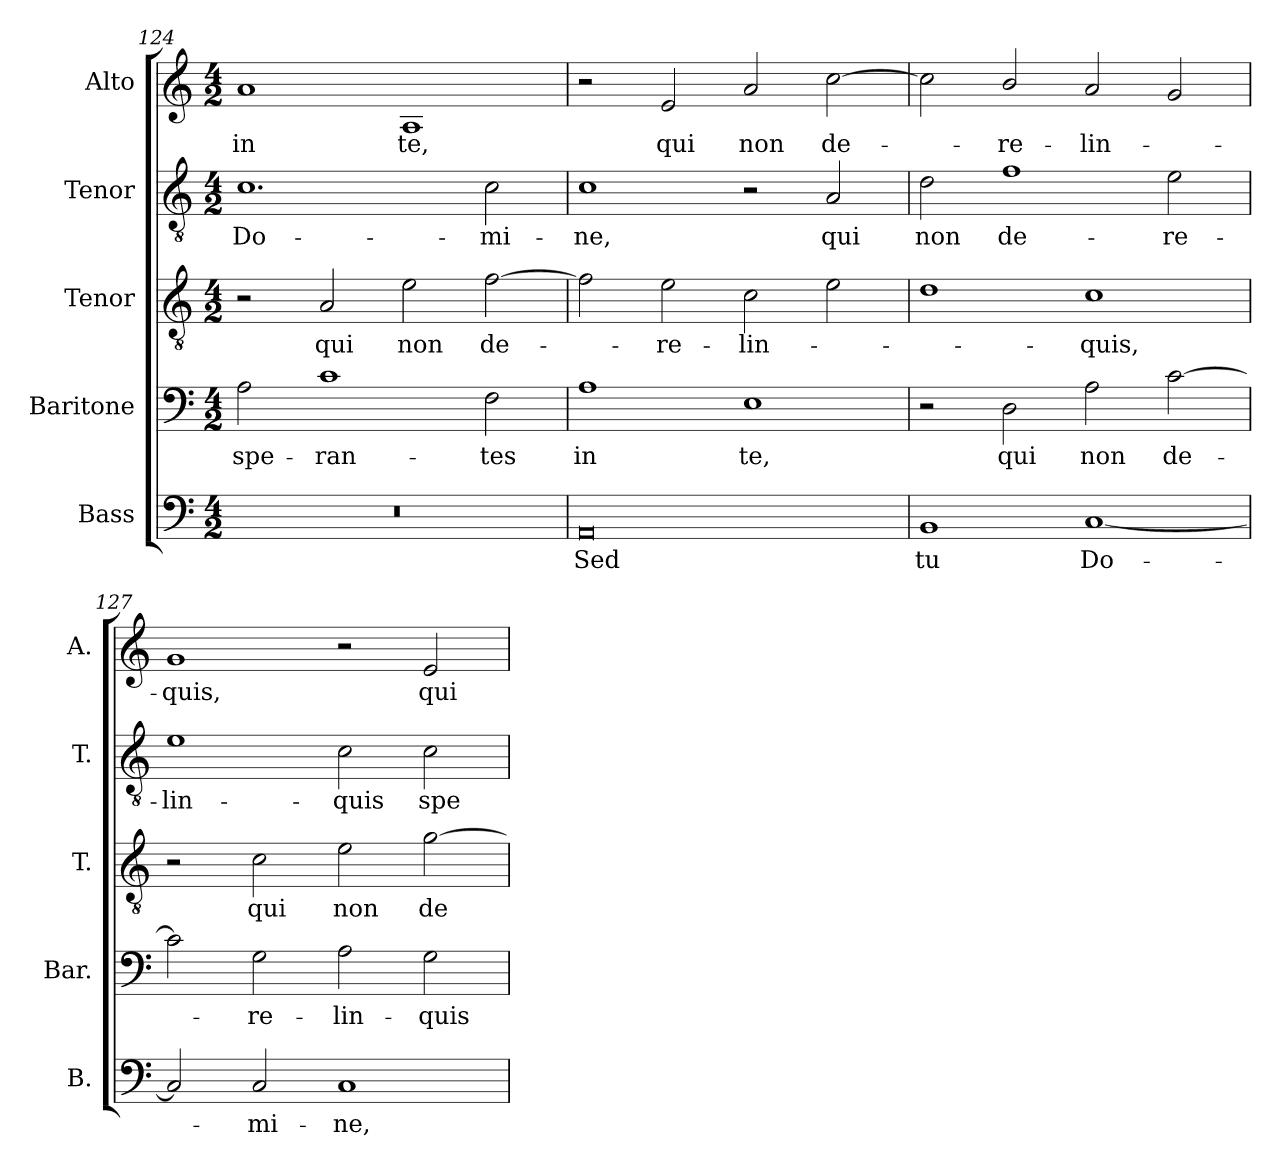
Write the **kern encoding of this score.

**kern	**text	**kern	**text	**kern	**text	**kern	**text	**kern	**text
*part5	*part5	*part4	*part4	*part3	*part3	*part2	*part2	*part1	*part1
*staff5	*staff5	*staff4	*staff4	*staff3	*staff3	*staff2	*staff2	*staff1	*staff1
*I"Bass	*	*I"Baritone	*	*I"Tenor	*	*I"Tenor	*	*I"Alto	*
*I'B.	*	*I'Bar.	*	*I'T.	*	*I'T.	*	*I'A.	*
*clefF4	*	*clefF4	*	*clefGv2	*	*clefGv2	*	*clefG2	*
*	*	*	*	*ITrd7c12	*	*ITrd7c12	*	*	*
*k[]	*	*k[]	*	*k[]	*	*k[]	*	*k[]	*
*C:	*	*C:	*	*C:	*	*C:	*	*C:	*
*M4/2	*	*M4/2	*	*M4/2	*	*M4/2	*	*M4/2	*
=124	=124	=124	=124	=124	=124	=124	=124	=124	=124
!LO:N:vis=1	!	!	!	!	!	!	!	!	!
!	!	!	!LO:LY:b:color=#000000	!	!	!	!	!	!
!	!	!	!	!	!	!	!LO:LY:b:color=#000000	!	!
!	!	!	!	!	!	!	!	!	!LO:LY:b:color=#000000
0r	.	2Ai\	spe-	2r	.	1.Ci	Do-	1ai	in
!	!	!	!LO:LY:b:color=#000000	!	!	!	!	!	!
!	!	!	!	!	!LO:LY:b:color=#000000	!	!	!	!
.	.	1ci	-ran-	2AAi/	qui	.	.	.	.
!	!	!	!	!	!LO:LY:b:color=#000000	!	!	!	!
!	!	!	!	!	!	!	!	!	!LO:LY:b:color=#000000
.	.	.	.	2Ei\	non	.	.	1Ai	te,
!	!	!	!LO:LY:b:color=#000000	!	!	!	!	!	!
!	!	!	!	!	!LO:LY:b:color=#000000	!	!	!	!
!	!	!	!	!	!	!	!LO:LY:b:color=#000000	!	!
.	.	2Fi\	-tes	[2Fi\	de-	2Ci\	-mi-	.	.
=125	=125	=125	=125	=125	=125	=125	=125	=125	=125
!	!LO:LY:b:color=#000000	!	!	!	!	!	!	!	!
!	!	!	!LO:LY:b:color=#000000	!	!	!	!	!	!
!	!	!	!	!	!	!	!LO:LY:b:color=#000000	!	!
0AAi	Sed	1Ai	in	2Fi\]	.	1Ci	-ne,	2r	.
!	!	!	!	!	!LO:LY:b:color=#000000	!	!	!	!
!	!	!	!	!	!	!	!	!	!LO:LY:b:color=#000000
.	.	.	.	2Ei\	-re-	.	.	2ei/	qui
!	!	!	!LO:LY:b:color=#000000	!	!	!	!	!	!
!	!	!	!	!	!LO:LY:b:color=#000000	!	!	!	!
!	!	!	!	!	!	!	!	!	!LO:LY:b:color=#000000
.	.	1Ei	te,	2Ci\	-lin-	2r	.	2ai/	non
!	!	!	!	!	!	!	!LO:LY:b:color=#000000	!	!
!	!	!	!	!	!	!	!	!	!LO:LY:b:color=#000000
.	.	.	.	2Ei\	.	2AAi/	qui	[2cci\	de-
=126	=126	=126	=126	=126	=126	=126	=126	=126	=126
!	!LO:LY:b:color=#000000	!	!	!	!	!	!	!	!
!	!	!	!	!	!	!	!LO:LY:b:color=#000000	!	!
1BBi	tu	2r	.	1Di	.	2Di\	non	2cci\]	.
!	!	!	!LO:LY:b:color=#000000	!	!	!	!	!	!
!	!	!	!	!	!	!	!LO:LY:b:color=#000000	!	!
!	!	!	!	!	!	!	!	!	!LO:LY:b:color=#000000
.	.	2Di\	qui	.	.	1Fi	de-	2bi/	-re-
!	!LO:LY:b:color=#000000	!	!	!	!	!	!	!	!
!	!	!	!LO:LY:b:color=#000000	!	!	!	!	!	!
!	!	!	!	!	!LO:LY:b:color=#000000	!	!	!	!
!	!	!	!	!	!	!	!	!	!LO:LY:b:color=#000000
[1Ci	Do-	2Ai\	non	1Ci	-quis,	.	.	2ai/	-lin-
!	!	!	!LO:LY:b:color=#000000	!	!	!	!	!	!
!	!	!	!	!	!	!	!LO:LY:b:color=#000000	!	!
.	.	[2ci\	de-	.	.	2Ei\	-re-	2gi/	.
!!LO:LB:g=z
=127	=127	=127	=127	=127	=127	=127	=127	=127	=127
!	!	!	!	!	!	!	!LO:LY:b:color=#000000	!	!
!	!	!	!	!	!	!	!	!	!LO:LY:b:color=#000000
2Ci/]	.	2ci\]	.	2r	.	1Ei	-lin-	1gi	-quis,
!	!LO:LY:b:color=#000000	!	!	!	!	!	!	!	!
!	!	!	!LO:LY:b:color=#000000	!	!	!	!	!	!
!	!	!	!	!	!LO:LY:b:color=#000000	!	!	!	!
2Ci/	-mi-	2Gi\	-re-	2Ci\	qui	.	.	.	.
!	!LO:LY:b:color=#000000	!	!	!	!	!	!	!	!
!	!	!	!LO:LY:b:color=#000000	!	!	!	!	!	!
!	!	!	!	!	!LO:LY:b:color=#000000	!	!	!	!
!	!	!	!	!	!	!	!LO:LY:b:color=#000000	!	!
1Ci	-ne,	2Ai\	-lin-	2Ei\	non	2Ci\	-quis	2r	.
!	!	!	!LO:LY:b:color=#000000	!	!	!	!	!	!
!	!	!	!	!	!LO:LY:b:color=#000000	!	!	!	!
!	!	!	!	!	!	!	!LO:LY:b:color=#000000	!	!
!	!	!	!	!	!	!	!	!	!LO:LY:b:color=#000000
.	.	2Gi\	-quis	[2Gi\	de-	2Ci\	spe-	2ei/	qui
=	=	=	=	=	=	=	=	=	=
*-	*-	*-	*-	*-	*-	*-	*-	*-	*-
